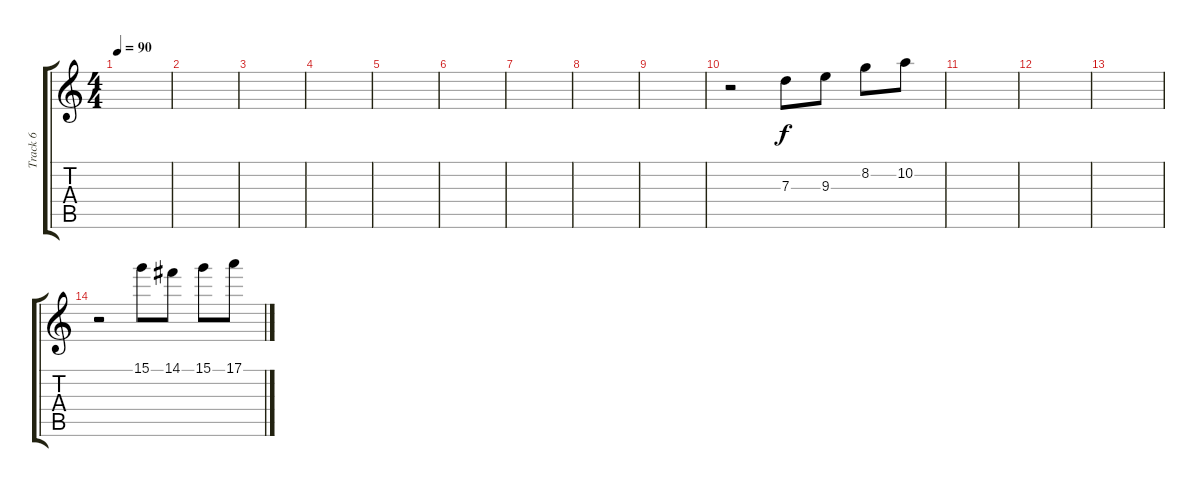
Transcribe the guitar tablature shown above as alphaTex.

\track ("Track 6" "Track 6") {instrument electricguitarclean}
\staff {score tabs}
\tuning (E4 B3 G3 D3 A2 E2) {hide}
\ts (4 4)
\tempo 90
\clef g2
\ks c
|
|
|
|
|
|
|
|
|
r.2 7.3.8 9.3.8 8.2.8 10.2.8 |
|
|
|
r.2 15.1.8 14.1.8 15.1.8 17.1.8
